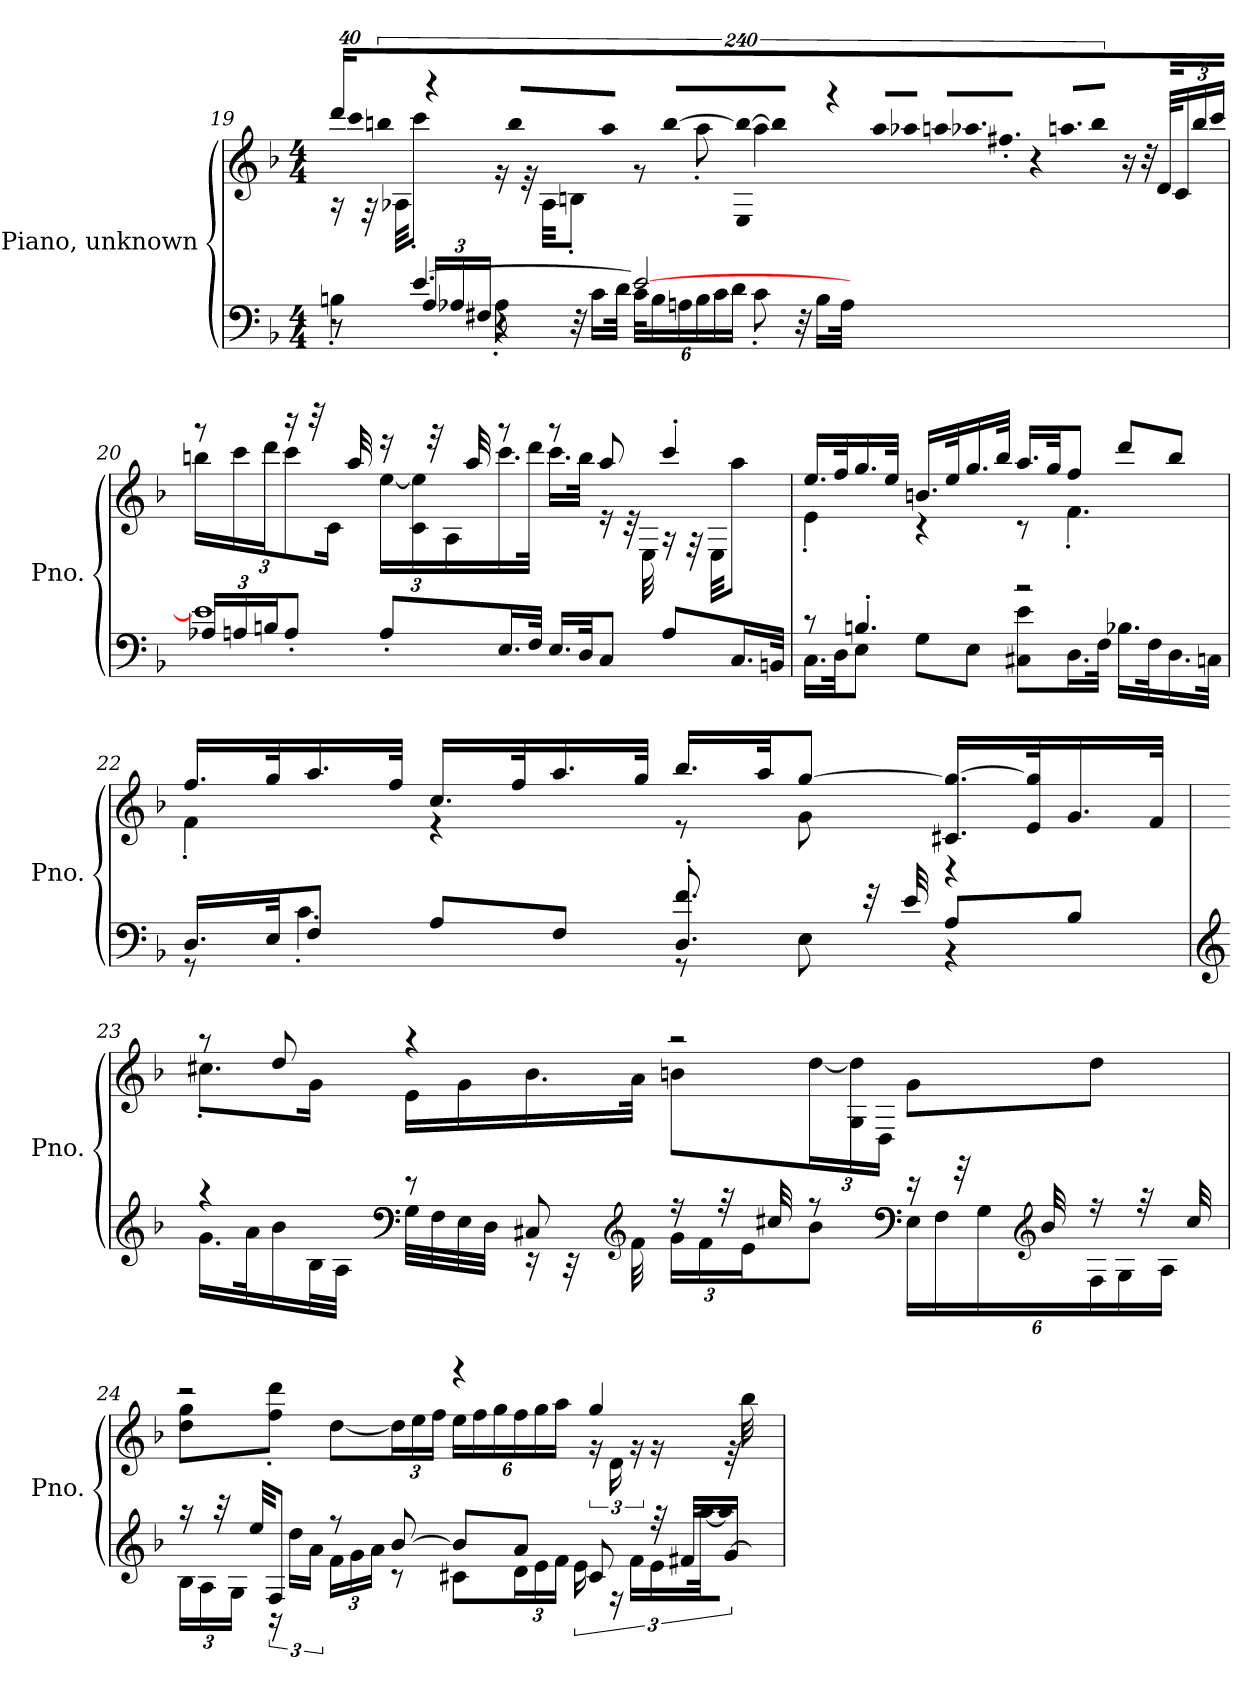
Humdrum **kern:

**kern	**kern
*part1	*part1
*staff2	*staff1
*I"Piano, unknown	*
*I'Pno.	*
!!LO:LB:g=z
*clefF4	*clefG2
*k[b-]	*k[b-]
*M4/4	*M4/4
=19	=19
*^	*
*	*^	*
!	!	!	!LO:N:vis=32
*	*	*	*^
8r	4Bn'\	8r	640%23ddd/LLL	16r
!	!	!	!LO:N:vis=32	!
.	.	.	640%23ccc/J	.
.	.	.	.	32r
!	!	!	!LO:N:vis=16	!
.	.	.	1920%137bbn/JJ	.
.	.	.	.	32A-X\KKL
*	*	*Xbrackettup	*	*
[4.e/	.	24A/LL	.	8ccc'\J
!	!	!	!LO:N:vis=32	!
.	.	.	640%23r	.
.	.	24A-X/	.	.
!	!	!	!LO:N:vis=32	!
.	.	.	640%23bb/LLL	.
.	.	24F#X/JJ	.	.
!	!	!	!LO:N:vis=32	!
.	.	.	640%23aa/JJJ	.
.	8A-'\	4r	.	16r
!	!	!	!LO:N:vis=32	!
.	.	.	[640%23bb/KLL	.
!	!	!	!LO:N:vis=16	!
.	.	.	1920%137E/ 1920%137bb/_	.
.	.	.	.	32r
.	.	.	.	32A-\KKL
!	!	!	!LO:N:vis=32	!
.	.	.	640%23bb/JJk]	.
.	32r	.	.	8Bn'\J
!	!	!	!LO:N:vis=32	!
.	.	.	640%23r	.
.	16c\LL	.	.	.
!	!	!	!LO:N:vis=32	!
.	.	.	640%23aa/LLL	.
!	!	!	!LO:N:vis=32	!
.	.	.	640%23aa-X/JJJ	.
.	32d\JJk	.	.	.
2e/_	24c\LL	2r	.	8r
!	!	!	!LO:N:vis=32	!
.	.	.	640%23aan/LLL	.
!	!	!	!LO:N:vis=32.	!
.	.	.	1920%103aa-X/	.
.	24B\	.	.	.
.	24An\	.	.	.
!	!	!	!LO:N:vis=32.	!
.	.	.	1920%103ff#X'/JJJ	.
.	24B\	.	.	8aa-'\
!	!	!	!LO:N:vis=64	!
.	.	.	960%17r	.
!	!	!	!LO:N:vis=32.	!
.	.	.	1920%103aan/LLL	.
.	24c\	.	.	.
.	24d\JJ	.	.	.
!	!	!	!LO:N:vis=32	!
.	.	.	640%23bb/JJJ	.
.	8c'\	.	.	4aa\
.	.	.	16r	.
.	.	.	32r	.
.	.	.	32d/KLL	.
.	32r	.	.	.
*	*	*	*Xbrackettup	*
.	.	.	24c/	.
.	16B\LL	.	.	.
.	.	.	24bb/	.
.	.	.	24ccc/JJ	.
.	32A\JJk	.	.	.
384ryy	384ryy	384ryy	.	384ryy
*	*v	*v	*	*
!!LO:PB:g=z	!!
=20	=20	=20	=20
1e]	24A-X/LL	8r	24bbn\LL
.	24An/	.	24ccc\
.	24Bn/J	.	24ddd\J
.	8A'/J	16r	12ccc\
.	.	32r	.
.	.	.	24c\Jk
.	.	32aa/	.
.	8A'/L	16r	[24ee\LL
.	.	.	24c\ 24ee\]
.	.	32r	.
.	.	.	24A\
.	.	32aa/	.
.	16.E/L	8r	16.ccc\
.	32F/JJk	.	32ddd\JJk
.	16.E/LL	8r	16.ccc\LL
.	32D/JK	.	32bb\JJk
.	8C/J	8aa/	16r
.	.	.	32r
.	.	.	32E\
.	8A/L	4ccc'/	16r
.	.	.	32r
.	.	.	32E\KKL
.	16.C/L	.	8aa\J
.	32BBn/JJk	.	.
!!LO:LB:g=z	!!
=21	=21	=21	=21
8r	16.C\LL	16.ee/LL	4e'\
.	32D\JK	32ff/K	.
4.Bn'/	8E\J	16.gg/	.
.	.	32ee/JJk	.
.	8G\L	16.bn/LL	4r
.	.	32ee/K	.
.	8E\J	16.gg/	.
.	.	32bb-/JJk	.
2r	8C#X\ 8e\L	16.aa/LL	8r
.	.	32gg/JK	.
.	16.D\L	8ff/J	4.f'\
.	32F\JJk	.	.
.	16.B-X\LL	8ddd/L	.
.	32F\K	.	.
.	16.D\	8bb-/J	.
.	32Cn\JJk	.	.
=22	=22	=22	=22
16.D/LL	8r	16.ff/LL	4f'\
32E/JK	.	32gg/K	.
8F/J	4.c'\	16.aa/	.
.	.	32ff/JJk	.
8A/L	.	16.cc/LL	4r
.	.	32ff/K	.
8F/J	.	16.aa/	.
.	.	32gg/JJk	.
8.D/' 8.f/'	8r	16.bb-/LL	8r
.	.	32aa/JK	.
.	8E\	[8gg/J	8g\
32r	.	.	.
32e/	.	.	.
8A/L	4r	16.c#X/ 16.gg/_LL	4r
.	.	32e/ 32gg/]K	.
8B-/J	.	16.g/	.
.	.	32f/JJk	.
!!LO:LB:g=z	!!
=23	=23	=23	=23
*clefG2	*	*	*
4r	16.g\LL	8r	8.cc#X'\L
.	32a\K	.	.
.	16b-\	8dd/	.
.	32B-\L	.	16g\Jk
.	32A\JJJ	.	.
*clefF4	*	*	*
8r	32G\LLL	4r	16e\LL
.	32F\	.	.
.	32E\	.	16g\
.	32D\JJJ	.	.
8C#X/	16r	.	16.b-\
.	32r	.	.
*clefG2	*	*	*
.	32f\	.	32a\JJk
16r	24g\LL	2r	8bn\L
.	24f\	.	.
32r	.	.	.
.	24e\J	.	.
32cc#X/	.	.	.
8r	8b-\J	.	[24dd\L
.	.	.	24G\ 24dd\]
.	.	.	24D\JJ
*clefF4	*	*	*
16r	24E\LL	.	8g\L
.	24F\	.	.
32r	.	.	.
.	24G\	.	.
*clefG2	*	*	*
32b-/	.	.	.
16r	24F\	.	8dd\J
.	24G\	.	.
32r	.	.	.
.	24A\JJ	.	.
32cc#/	.	.	.
!!LO:LB:g=z	!!
=24	=24	=24	=24
16r	24B-\LL	2r	8dd\ 8gg\L
.	24A\	.	.
32r	.	.	.
.	24G\JJ	.	.
32ee/KKL	.	.	.
*	*brackettup	*	*
8F/J	24r	.	8ff\' 8ddd\'J
.	24dd\LL	.	.
.	24a\JJ	.	.
*	*Xbrackettup	*	*
8r	24f\LL	.	[8dd\L
.	24g\	.	.
.	24a\JJ	.	.
[8b-/	8r	.	24dd\L]
.	.	.	24ee\
.	.	.	24ff\JJ
8b-/L]	8c#X\L	4r	24ee\LL
.	.	.	24ff\
.	.	.	24gg\
8a/J	24d\L	.	24ff\
.	24e\	.	24gg\
.	24f\JJ	.	24aa\JJ
*	*brackettup	*	*brackettup
8c#/	24e\	4gg/	24r
.	24r	.	24d\
.	24f\LL	.	24r
*	*Xbrackettup	*	*
32r	24e\	.	16r
32f#X/KLL	.	.	.
.	[48aa\K	.	.
[16g/JJ	16aa\JJ]	.	32r
.	.	.	32bb-\
*v	*v	*	*
*	*v	*v
=	=
*-	*-
